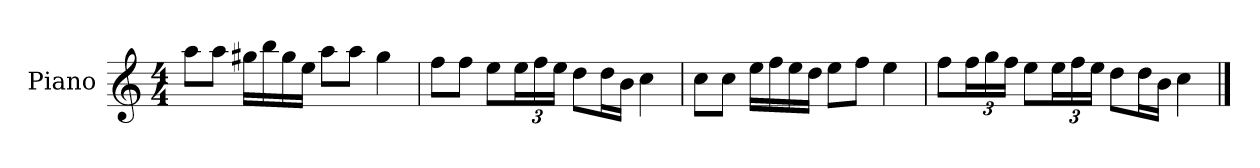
**kern
*part1
*staff1
*I"Piano
*I'P-no
*clefG2
*k[]
*M4/4
*MM90
=1
8aa\L
8aa\J
16gg#X\LL
16bb\
16gg#\
16ee\JJ
8aa\L
8aa\J
4gg#\
=2
8ff\L
8ff\J
8ee\L
*Xbrackettup
24ee\L
24ff\
24ee\JJ
8dd\L
16dd\L
16b\JJ
4cc\
=3
8cc\L
8cc\J
16ee\LL
16ff\
16ee\
16dd\JJ
8ee\L
8ff\J
4ee\
=4
8ff\L
24ff\L
24gg\
24ff\JJ
8ee\L
24ee\L
24ff\
24ee\JJ
8dd\L
16dd\L
16b\JJ
4cc\
==
*-
